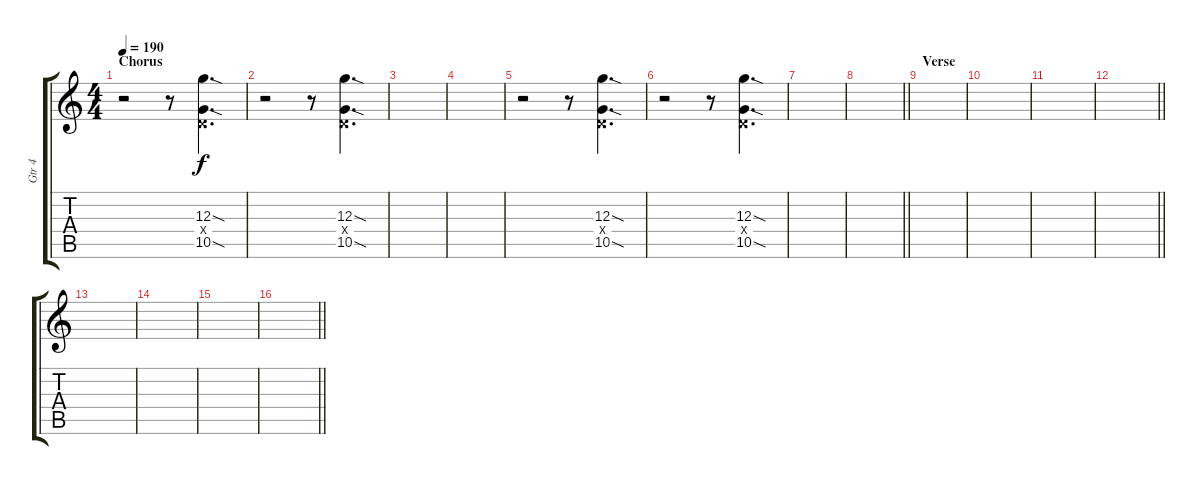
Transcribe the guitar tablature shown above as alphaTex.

\track ("Gtr 4" "Gtr 4") {instrument distortionguitar}
\staff {score tabs}
\tuning (E4 B3 G3 D3 A2 D2) {hide}
\ts (4 4)
\section ("" "Chorus")
\tempo 190
\clef g2
\ks c
r.2{dy f} r.8 (12.3{sod} 0.4{x} 10.5{sod}).4{d} |
r.2 r.8 (12.3{sod} 0.4{x} 10.5{sod}).4{d} |
|
|
r.2 r.8 (12.3{sod} 0.4{x} 10.5{sod}).4{d} |
r.2 r.8 (12.3{sod} 0.4{x} 10.5{sod}).4{d} |
|
\barLineRight lightlight
|
\section ("" "Verse")
|
|
|
\barLineRight lightlight
|
|
|
|
\barLineRight lightlight
